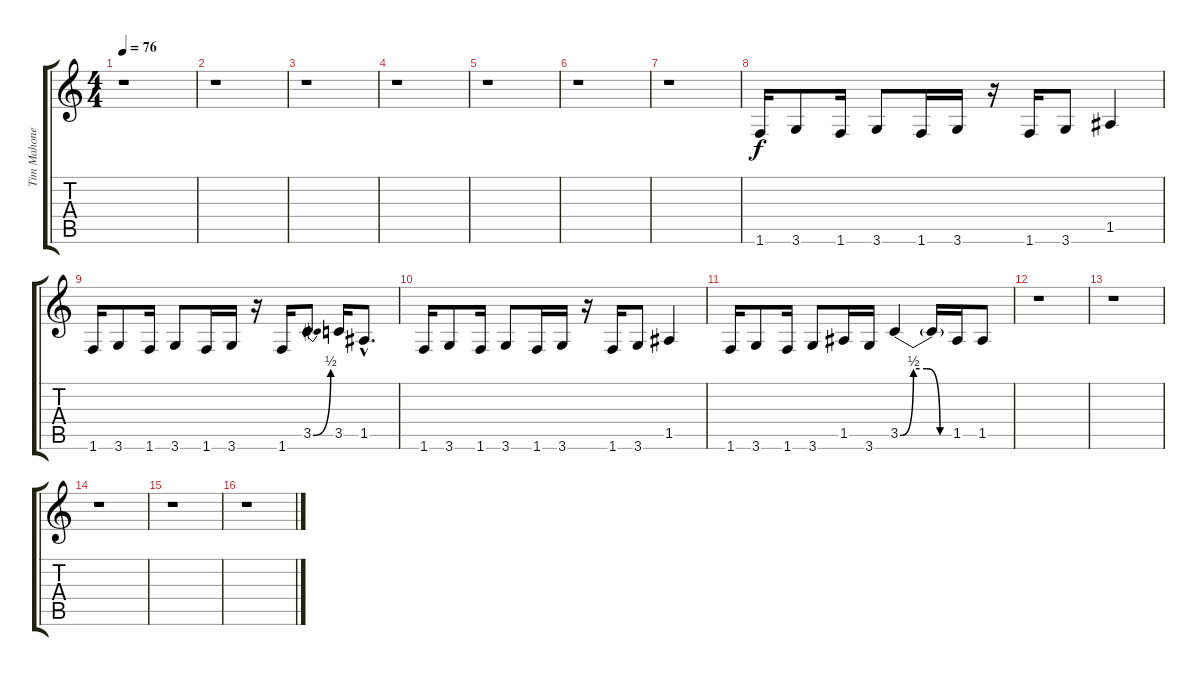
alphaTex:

\track ("Tim Mahoney (dist.)" "Tim Mahone") {instrument distortionguitar}
\staff {score tabs}
\tuning (E4 B3 G3 D3 A2 E2) {hide}
\ts (4 4)
\tempo 76
\clef g2
\ks c
r.1{dy f} |
r.1 |
r.1 |
r.1 |
r.1 |
r.1 |
r.1 |
1.6.16 3.6.8 1.6.16 3.6.8 1.6.16 3.6.16 r.16 1.6.16 3.6.8 1.5.4 |
1.6.16 3.6.8 1.6.16 3.6.8 1.6.16 3.6.16 r.16 1.6.16 3.5{be (bend 0 0 60 2)}.8 3.5.16 1.5{hac}.8{d} |
1.6.16 3.6.8 1.6.16 3.6.8 1.6.16 3.6.16 r.16 1.6.16 3.6.8 1.5.4 |
1.6.16 3.6.8 1.6.16 3.6.8 1.5.16 3.6.16 3.5{be (custom 0 0 15 2 30 2 45 0 60 0)}.4 3.5{t}.16 1.5.16 1.5.8 |
r.1 |
r.1 |
r.1 |
r.1 |
r.1
